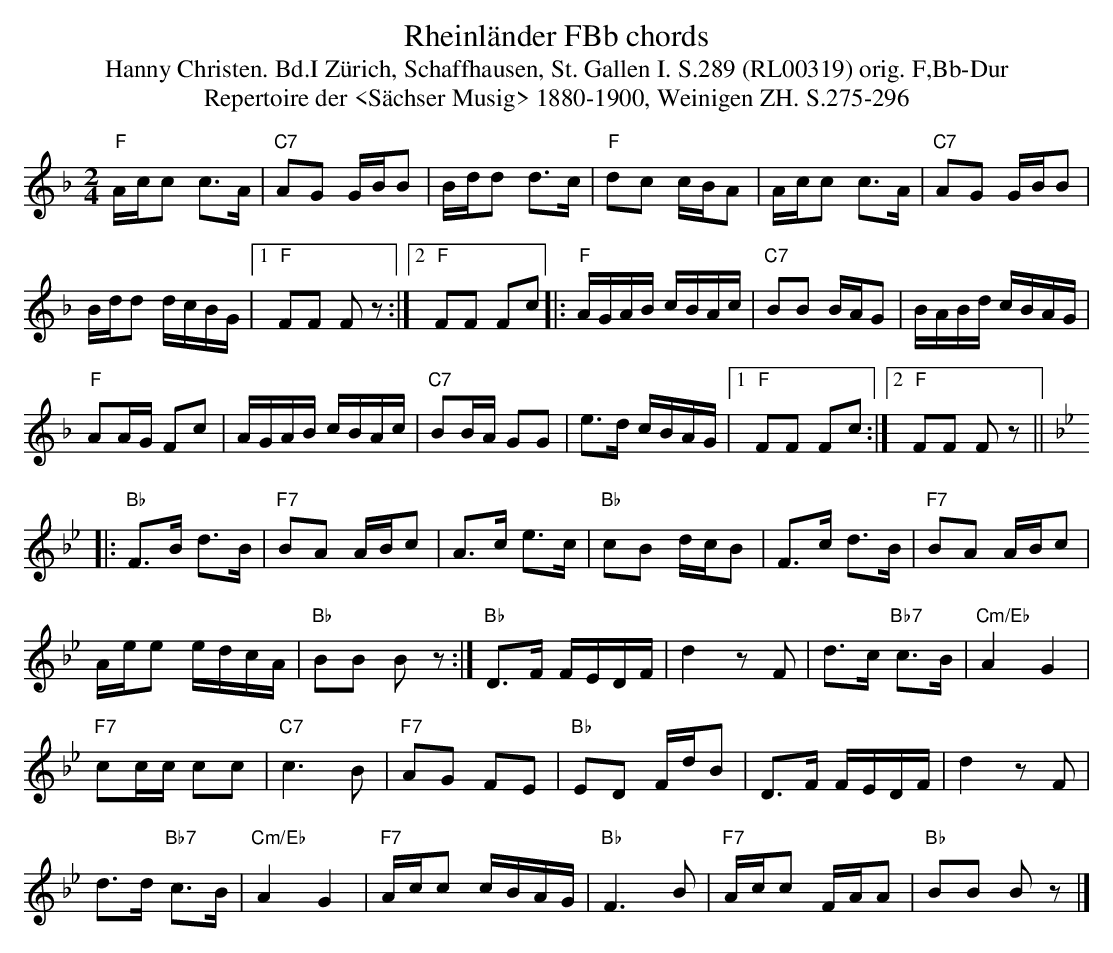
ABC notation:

X:1
T:Rheinl\"ander FBb chords
T:Hanny Christen. Bd.I Zürich, Schaffhausen, St. Gallen I. S.289 (RL00319) orig. F,Bb-Dur
T: Repertoire der <S\"achser Musig> 1880-1900, Weinigen ZH. S.275-296
M:2/4
L:1/16
K:F %%MIDI gchordon
"F"Acc2 c3A | "C7"A2G2 GBB2 | Bdd2 d3c | "F"d2c2 cBA2 | Acc2 c3A | "C7"A2G2 GBB2 |
Bdd2 dcBG |1 "F"F2F2 F2z2 :|2 "F"F2F2 F2c2 |: "F"AGAB cBAc | "C7"B2B2 BAG2 | BABd cBAG |
"F"A2AG F2c2 | AGAB cBAc | "C7"B2BA G2G2 | e3d cBAG |1 "F"F2F2 F2c2 :|2 "F"F2F2 F2z2 ||
|: [K:Bb] [L:1/8] "Bb"F>B d>B | "F7"BA A/B/c | A>c  e>c | "Bb"cB d/c/B | F>c d>B | "F7"BA A/B/c |
A/e/e e/d/c/A/ | "Bb"BB Bz :| "Bb"D>F F/E/D/F/ | d2zF | d>c "Bb7"c>B | "Cm/Eb"A2G2 |
"F7"cc/c/ cc | "C7"c3B | "F7"AG FE | "Bb"ED F/d/B | D>F F/E/D/F/ | d2zF |
d>d "Bb7"c>B | "Cm/Eb"A2G2 | "F7"A/c/c c/B/A/G/ | "Bb"F3B | "F7"A/c/c F/A/A | "Bb"BB Bz |]
